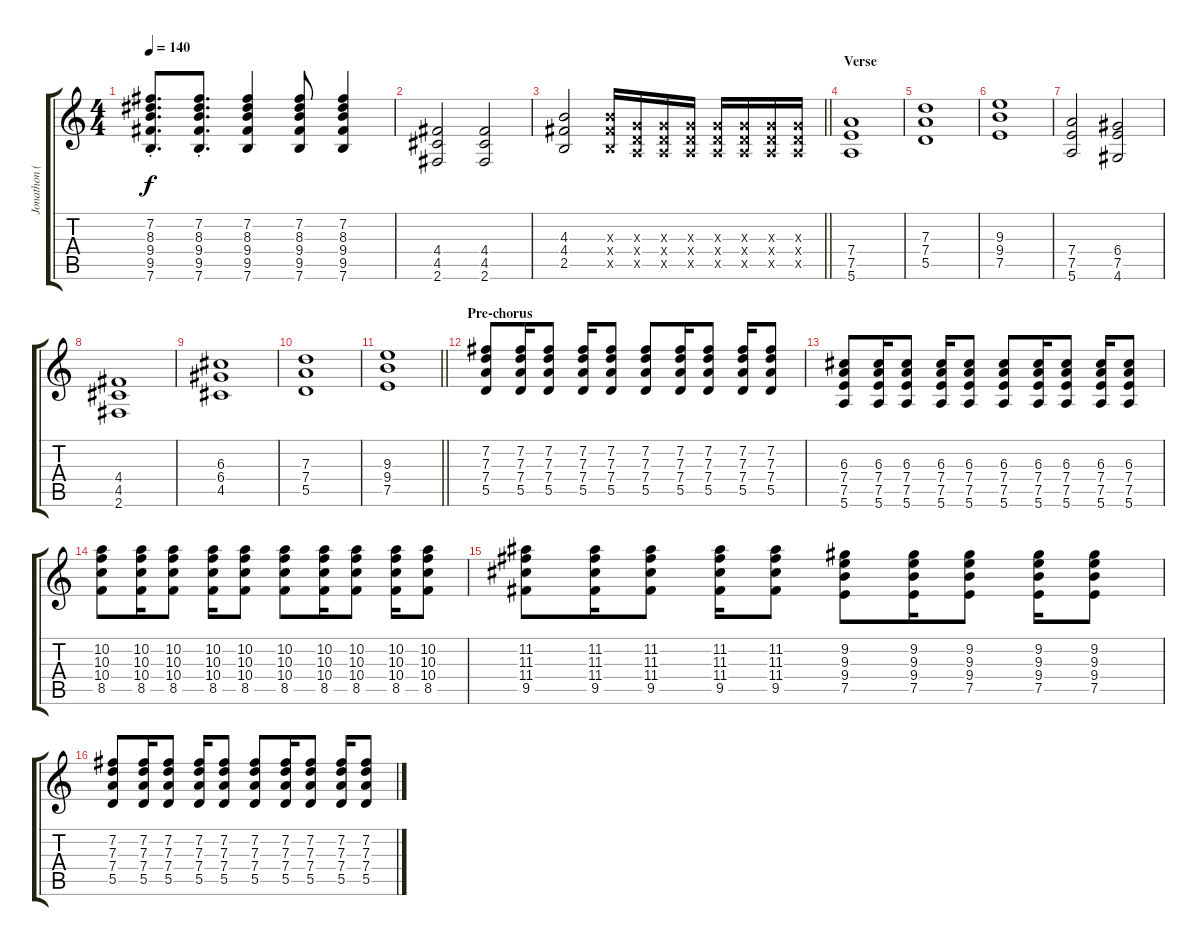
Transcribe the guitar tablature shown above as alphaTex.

\track ("Jonathon (Rhythm Guitar)" "Jonathon (") {instrument overdrivenguitar}
\staff {score tabs}
\tuning (E4 B3 G3 D3 A2 E2) {hide}
\ts (4 4)
\tempo 140
\clef g2
\ks c
(7.2{st} 8.3{st} 9.4 9.5 7.6).8{d dy f} (7.2{st} 8.3{st} 9.4 9.5 7.6).8{d} (7.2 8.3 9.4 9.5 7.6).4 (7.2 8.3 9.4 9.5 7.6).8 (7.2 8.3 9.4 9.5 7.6).4 |
(4.4 4.5 2.6).2 (4.4 4.5 2.6).2 |
\barLineRight lightlight
(4.3 4.4 2.5).2 (4.3{x} 4.4{x} 2.5{x}).16 (0.3{x} 0.4{x} 0.5{x}).16 (0.3{x} 0.4{x} 0.5{x}).16 (0.3{x} 0.4{x} 0.5{x}).16 (0.3{x} 0.4{x} 0.5{x}).16 (0.3{x} 0.4{x} 0.5{x}).16 (0.3{x} 0.4{x} 0.5{x}).16 (0.3{x} 0.4{x} 0.5{x}).16 |
\section ("" "Verse")
(7.4 7.5 5.6).1 |
(7.3 7.4 5.5).1 |
(9.3 9.4 7.5).1 |
(7.4 7.5 5.6).2 (6.4 7.5 4.6).2 |
(4.4 4.5 2.6).1 |
(6.3 6.4 4.5).1 |
(7.3 7.4 5.5).1 |
\barLineRight lightlight
(9.3 9.4 7.5).1 |
\section ("" "Pre-chorus")
(7.2 7.3 7.4 5.5).8 (7.2 7.3 7.4 5.5).16 (7.2 7.3 7.4 5.5).8 (7.2 7.3 7.4 5.5).16 (7.2 7.3 7.4 5.5).8 (7.2 7.3 7.4 5.5).8 (7.2 7.3 7.4 5.5).16 (7.2 7.3 7.4 5.5).8 (7.2 7.3 7.4 5.5).16 (7.2 7.3 7.4 5.5).8 |
(6.3 7.4 7.5 5.6).8 (6.3 7.4 7.5 5.6).16 (6.3 7.4 7.5 5.6).8 (6.3 7.4 7.5 5.6).16 (6.3 7.4 7.5 5.6).8 (6.3 7.4 7.5 5.6).8 (6.3 7.4 7.5 5.6).16 (6.3 7.4 7.5 5.6).8 (6.3 7.4 7.5 5.6).16 (6.3 7.4 7.5 5.6).8 |
(10.2 10.3 10.4 8.5).8 (10.2 10.3 10.4 8.5).16 (10.2 10.3 10.4 8.5).8 (10.2 10.3 10.4 8.5).16 (10.2 10.3 10.4 8.5).8 (10.2 10.3 10.4 8.5).8 (10.2 10.3 10.4 8.5).16 (10.2 10.3 10.4 8.5).8 (10.2 10.3 10.4 8.5).16 (10.2 10.3 10.4 8.5).8 |
(11.2 11.3 11.4 9.5).8 (11.2 11.3 11.4 9.5).16 (11.2 11.3 11.4 9.5).8 (11.2 11.3 11.4 9.5).16 (11.2 11.3 11.4 9.5).8 (9.2 9.3 9.4 7.5).8 (9.2 9.3 9.4 7.5).16 (9.2 9.3 9.4 7.5).8 (9.2 9.3 9.4 7.5).16 (9.2 9.3 9.4 7.5).8 |
(7.2 7.3 7.4 5.5).8 (7.2 7.3 7.4 5.5).16 (7.2 7.3 7.4 5.5).8 (7.2 7.3 7.4 5.5).16 (7.2 7.3 7.4 5.5).8 (7.2 7.3 7.4 5.5).8 (7.2 7.3 7.4 5.5).16 (7.2 7.3 7.4 5.5).8 (7.2 7.3 7.4 5.5).16 (7.2 7.3 7.4 5.5).8
